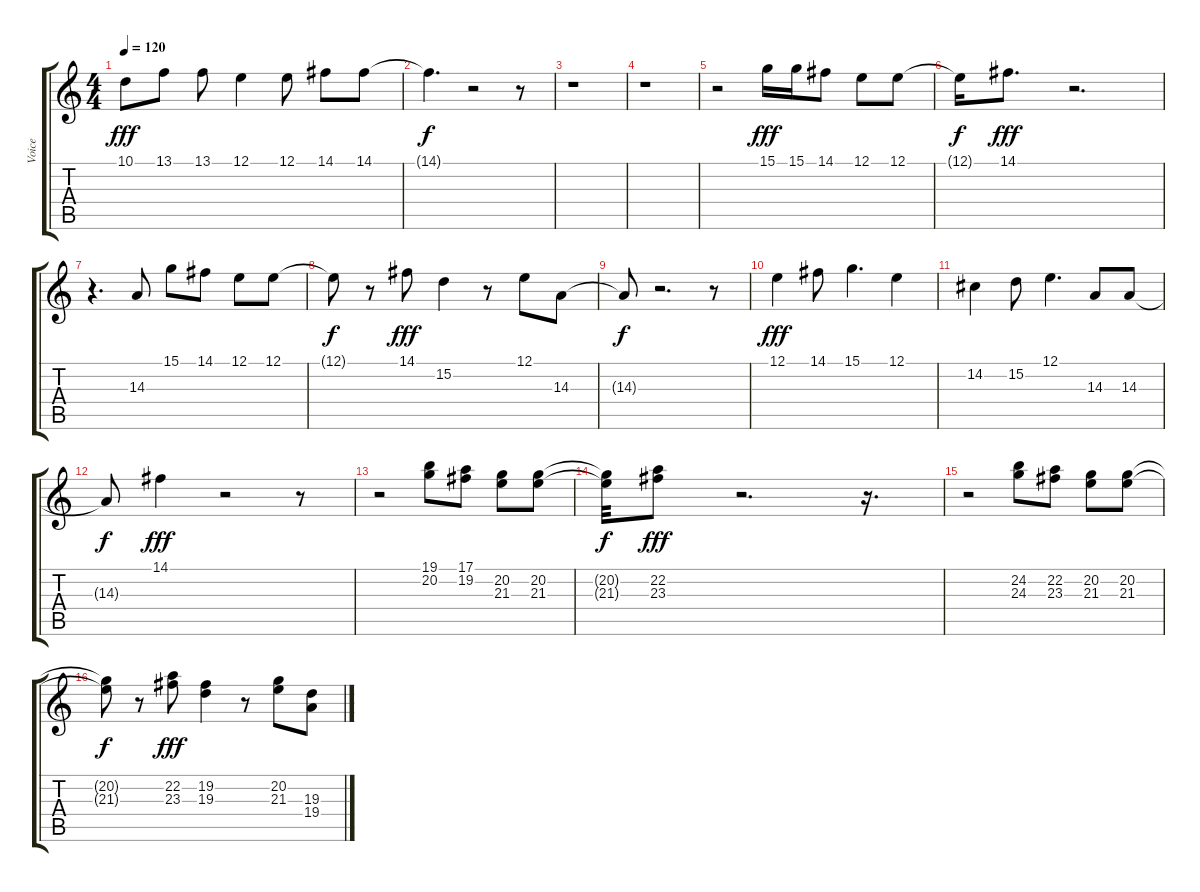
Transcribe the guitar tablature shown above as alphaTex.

\track ("Voice" "Voice") {instrument voiceoohs}
\staff {score tabs}
\tuning (E4 B3 G3 D3 A2 E2) {hide}
\ts (4 4)
\tempo 120
\clef g2
\ks c
10.1.8{dy fff} 13.1.8 13.1.8 12.1.4 12.1.8 14.1.8 14.1.8 |
14.1{t}.4{d dy f} r.2 r.8 |
r.1 |
r.1 |
r.2 15.1.16{dy fff} 15.1.16 14.1.8 12.1.8 12.1.8 |
12.1{t}.16{dy f} 14.1.8{d dy fff} r.2{d} |
r.4{d} 14.3.8 15.1.8 14.1.8 12.1.8 12.1.8 |
12.1{t}.8{dy f} r.8 14.1.8{dy fff} 15.2.4 r.8 12.1.8 14.3.8 |
14.3{t}.8{dy f} r.2{d} r.8 |
12.1.4{dy fff} 14.1.8 15.1.4{d} 12.1.4 |
14.2.4 15.2.8 12.1.4{d} 14.3.8 14.3.8 |
14.3{t}.8{dy f} 14.1.4{dy fff} r.2 r.8 |
r.2 (19.1 20.2).8 (17.1 19.2).8 (20.2 21.3).8 (20.2 21.3).8 |
(20.2{t} 21.3{t}).32{dy f} (22.2 23.3).8{dy fff} r.2{d} r.16{d} |
r.2 (24.2 24.3).8 (22.2 23.3).8 (20.2 21.3).8 (20.2 21.3).8 |
(20.2{t} 21.3{t}).8{dy f} r.8 (22.2 23.3).8{dy fff} (19.2 19.3).4 r.8 (20.2 21.3).8 (19.3 19.4).8
